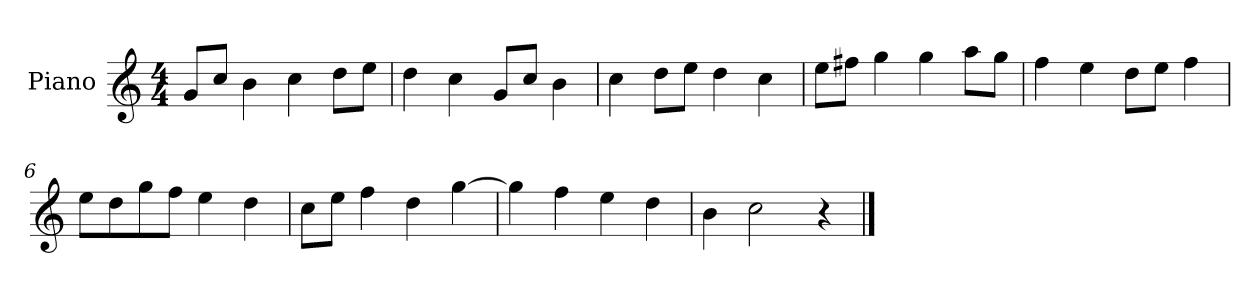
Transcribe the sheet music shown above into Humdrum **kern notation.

**kern
*part1
*staff1
*I"Piano
*I'P-no
*clefG2
*k[]
*M4/4
*MM90
=1
8g/L
8cc/J
4b\
4cc\
8dd\L
8ee\J
=2
4dd\
4cc\
8g/L
8cc/J
4b\
=3
4cc\
8dd\L
8ee\J
4dd\
4cc\
=4
8ee\L
8ff#X\J
4gg\
4gg\
8aa\L
8gg\J
=5
4ff\
4ee\
8dd\L
8ee\J
4ff\
=6
8ee\L
8dd\
8gg\
8ff\J
4ee\
4dd\
!!LO:LB:g=z
=7
8cc\L
8ee\J
4ff\
4dd\
[4gg\
=8
4gg\]
4ff\
4ee\
4dd\
=9
4b\
2cc\
4r
==
*-
